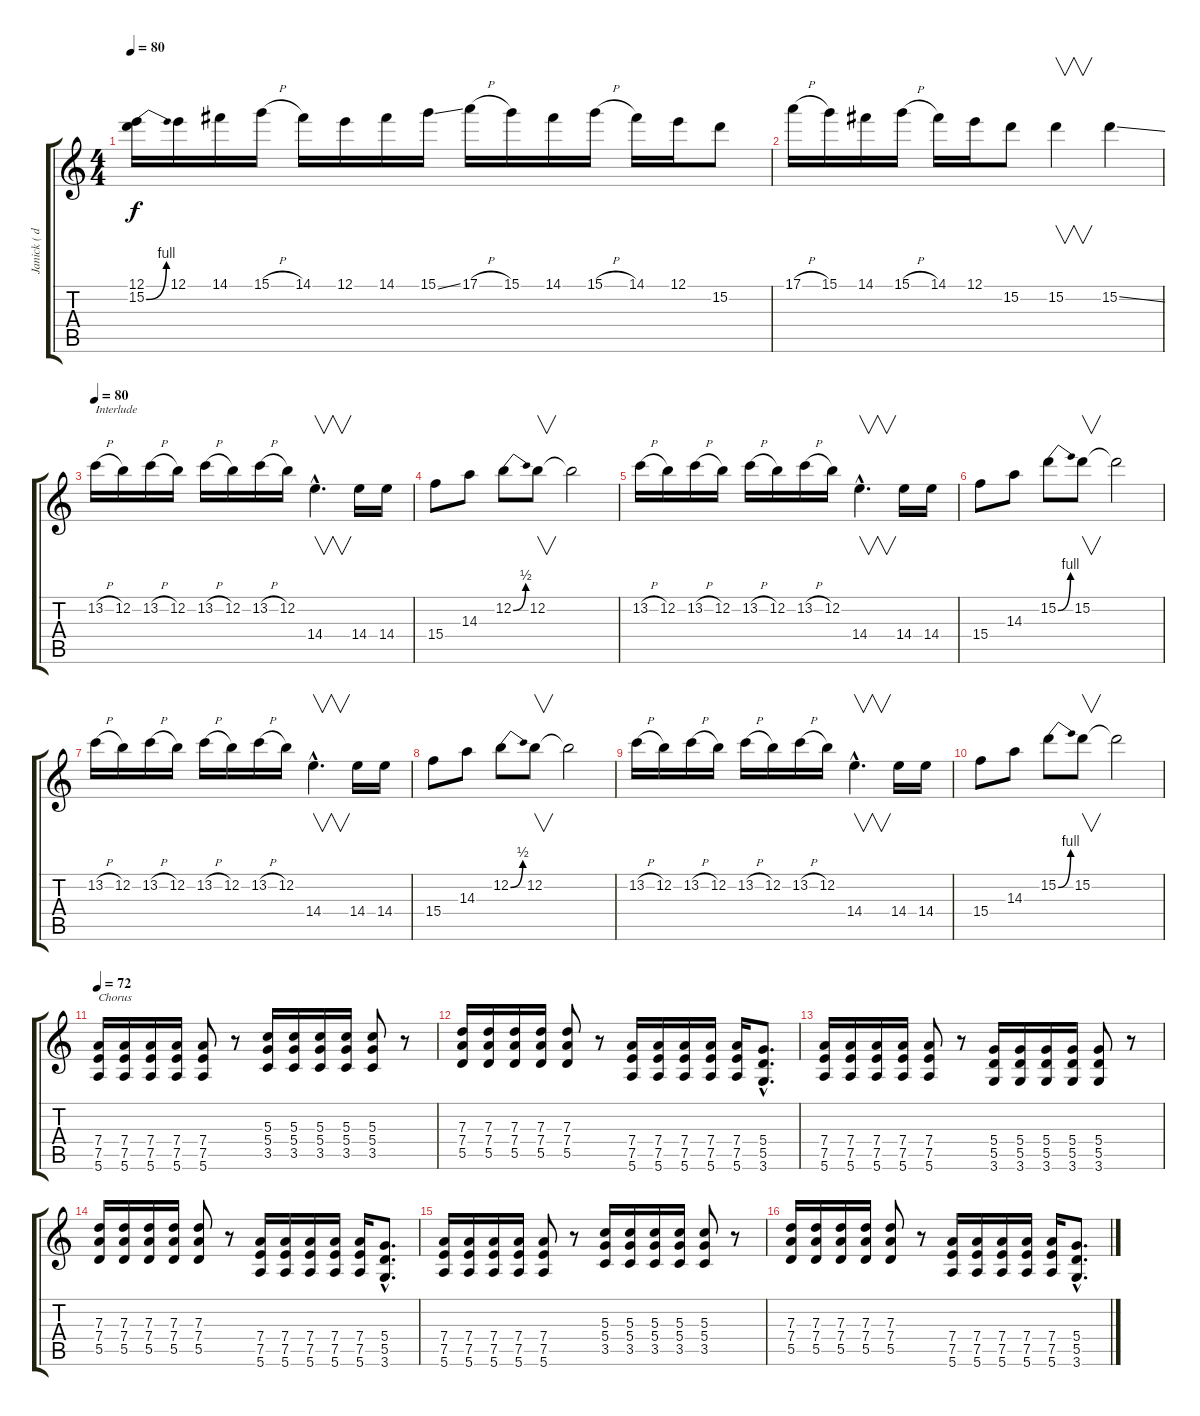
\track ("Janick ( distortion )" "Janick ( d") {instrument distortionguitar}
\staff {score tabs}
\tuning (E4 B3 G3 D3 A2 E2) {hide}
\ts (4 4)
\tempo 80
\clef g2
\ks c
(12.1 15.2{be (bend 0 0 60 4)}).16{dy f} 12.1.16 14.1.16 15.1{h}.16 14.1.16 12.1.16 14.1.16 15.1{ss}.16 17.1{h}.16 15.1.16 14.1.16 15.1{h}.16 14.1.16 12.1.16 15.2.8 |
17.1{h}.16 15.1.16 14.1.16 15.1{h}.16 14.1.16 12.1.16 15.2.8 15.2.4{v} 15.2{ss}.4 |
\tempo 80
13.2{h}.16{txt "Interlude"} 12.2.16 13.2{h}.16 12.2.16 13.2{h}.16 12.2.16 13.2{h}.16 12.2.16 14.4{hac}.4{v d} 14.4.16 14.4.16 |
15.4.8 14.3.8 12.2{be (bend 0 0 60 2)}.8 12.2.8{v} 12.2{t}.2 |
13.2{h}.16 12.2.16 13.2{h}.16 12.2.16 13.2{h}.16 12.2.16 13.2{h}.16 12.2.16 14.4{hac}.4{v d} 14.4.16 14.4.16 |
15.4.8 14.3.8 15.2{be (bend 0 0 60 4)}.8 15.2.8{v} 15.2{t}.2 |
13.2{h}.16 12.2.16 13.2{h}.16 12.2.16 13.2{h}.16 12.2.16 13.2{h}.16 12.2.16 14.4{hac}.4{v d} 14.4.16 14.4.16 |
15.4.8 14.3.8 12.2{be (bend 0 0 60 2)}.8 12.2.8{v} 12.2{t}.2 |
13.2{h}.16 12.2.16 13.2{h}.16 12.2.16 13.2{h}.16 12.2.16 13.2{h}.16 12.2.16 14.4{hac}.4{v d} 14.4.16 14.4.16 |
15.4.8 14.3.8 15.2{be (bend 0 0 60 4)}.8 15.2.8{v} 15.2{t}.2 |
\tempo 72
(7.4 7.5 5.6).16{txt "Chorus"} (7.4 7.5 5.6).16 (7.4 7.5 5.6).16 (7.4 7.5 5.6).16 (7.4 7.5 5.6).8 r.8 (5.3 5.4 3.5).16 (5.3 5.4 3.5).16 (5.3 5.4 3.5).16 (5.3 5.4 3.5).16 (5.3 5.4 3.5).8 r.8 |
(7.3 7.4 5.5).16 (7.3 7.4 5.5).16 (7.3 7.4 5.5).16 (7.3 7.4 5.5).16 (7.3 7.4 5.5).8 r.8 (7.4 7.5 5.6).16 (7.4 7.5 5.6).16 (7.4 7.5 5.6).16 (7.4 7.5 5.6).16 (7.4 7.5 5.6).16 (5.4{hac} 5.5{hac} 3.6{hac}).8{d} |
(7.4 7.5 5.6).16 (7.4 7.5 5.6).16 (7.4 7.5 5.6).16 (7.4 7.5 5.6).16 (7.4 7.5 5.6).8 r.8 (5.4 5.5 3.6).16 (5.4 5.5 3.6).16 (5.4 5.5 3.6).16 (5.4 5.5 3.6).16 (5.4 5.5 3.6).8 r.8 |
(7.3 7.4 5.5).16 (7.3 7.4 5.5).16 (7.3 7.4 5.5).16 (7.3 7.4 5.5).16 (7.3 7.4 5.5).8 r.8 (7.4 7.5 5.6).16 (7.4 7.5 5.6).16 (7.4 7.5 5.6).16 (7.4 7.5 5.6).16 (7.4 7.5 5.6).16 (5.4{hac} 5.5{hac} 3.6{hac}).8{d} |
(7.4 7.5 5.6).16 (7.4 7.5 5.6).16 (7.4 7.5 5.6).16 (7.4 7.5 5.6).16 (7.4 7.5 5.6).8 r.8 (5.3 5.4 3.5).16 (5.3 5.4 3.5).16 (5.3 5.4 3.5).16 (5.3 5.4 3.5).16 (5.3 5.4 3.5).8 r.8 |
(7.3 7.4 5.5).16 (7.3 7.4 5.5).16 (7.3 7.4 5.5).16 (7.3 7.4 5.5).16 (7.3 7.4 5.5).8 r.8 (7.4 7.5 5.6).16 (7.4 7.5 5.6).16 (7.4 7.5 5.6).16 (7.4 7.5 5.6).16 (7.4 7.5 5.6).16 (5.4{hac} 5.5{hac} 3.6{hac}).8{d}
